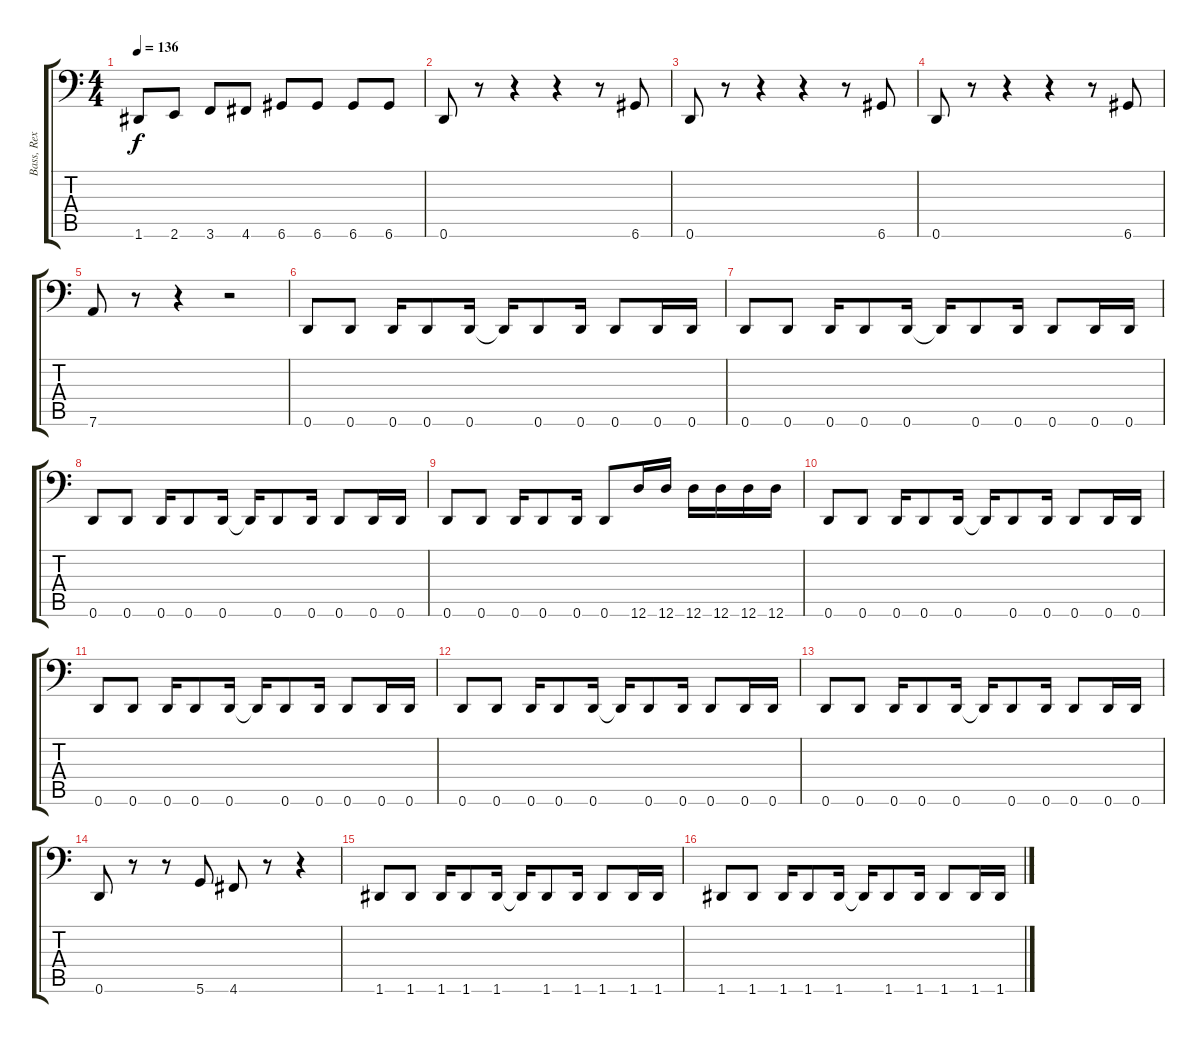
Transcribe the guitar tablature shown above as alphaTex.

\track ("Bass, Rex" "Bass, Rex") {instrument electricbasspick}
\staff {score tabs}
\tuning (E3 B2 G2 D2 A1 D1) {hide}
\ts (4 4)
\tempo 136
\clef f4
\ks c
1.6.8{dy f} 2.6.8 3.6.8 4.6.8 6.6.8 6.6.8 6.6.8 6.6.8 |
0.6.8 r.8 r.4 r.4 r.8 6.6.8 |
0.6.8 r.8 r.4 r.4 r.8 6.6.8 |
0.6.8 r.8 r.4 r.4 r.8 6.6.8 |
7.6.8 r.8 r.4 r.2 |
0.6.8 0.6.8 0.6.16 0.6.8 0.6.16 0.6{t}.16 0.6.8 0.6.16 0.6.8 0.6.16 0.6.16 |
0.6.8 0.6.8 0.6.16 0.6.8 0.6.16 0.6{t}.16 0.6.8 0.6.16 0.6.8 0.6.16 0.6.16 |
0.6.8 0.6.8 0.6.16 0.6.8 0.6.16 0.6{t}.16 0.6.8 0.6.16 0.6.8 0.6.16 0.6.16 |
0.6.8 0.6.8 0.6.16 0.6.8 0.6.16 0.6.8 12.6.16 12.6.16 12.6.16 12.6.16 12.6.16 12.6.16 |
0.6.8 0.6.8 0.6.16 0.6.8 0.6.16 0.6{t}.16 0.6.8 0.6.16 0.6.8 0.6.16 0.6.16 |
0.6.8 0.6.8 0.6.16 0.6.8 0.6.16 0.6{t}.16 0.6.8 0.6.16 0.6.8 0.6.16 0.6.16 |
0.6.8 0.6.8 0.6.16 0.6.8 0.6.16 0.6{t}.16 0.6.8 0.6.16 0.6.8 0.6.16 0.6.16 |
0.6.8 0.6.8 0.6.16 0.6.8 0.6.16 0.6{t}.16 0.6.8 0.6.16 0.6.8 0.6.16 0.6.16 |
0.6.8 r.8 r.8 5.6.8 4.6.8 r.8 r.4 |
1.6.8 1.6.8 1.6.16 1.6.8 1.6.16 1.6{t}.16 1.6.8 1.6.16 1.6.8 1.6.16 1.6.16 |
1.6.8 1.6.8 1.6.16 1.6.8 1.6.16 1.6{t}.16 1.6.8 1.6.16 1.6.8 1.6.16 1.6.16
